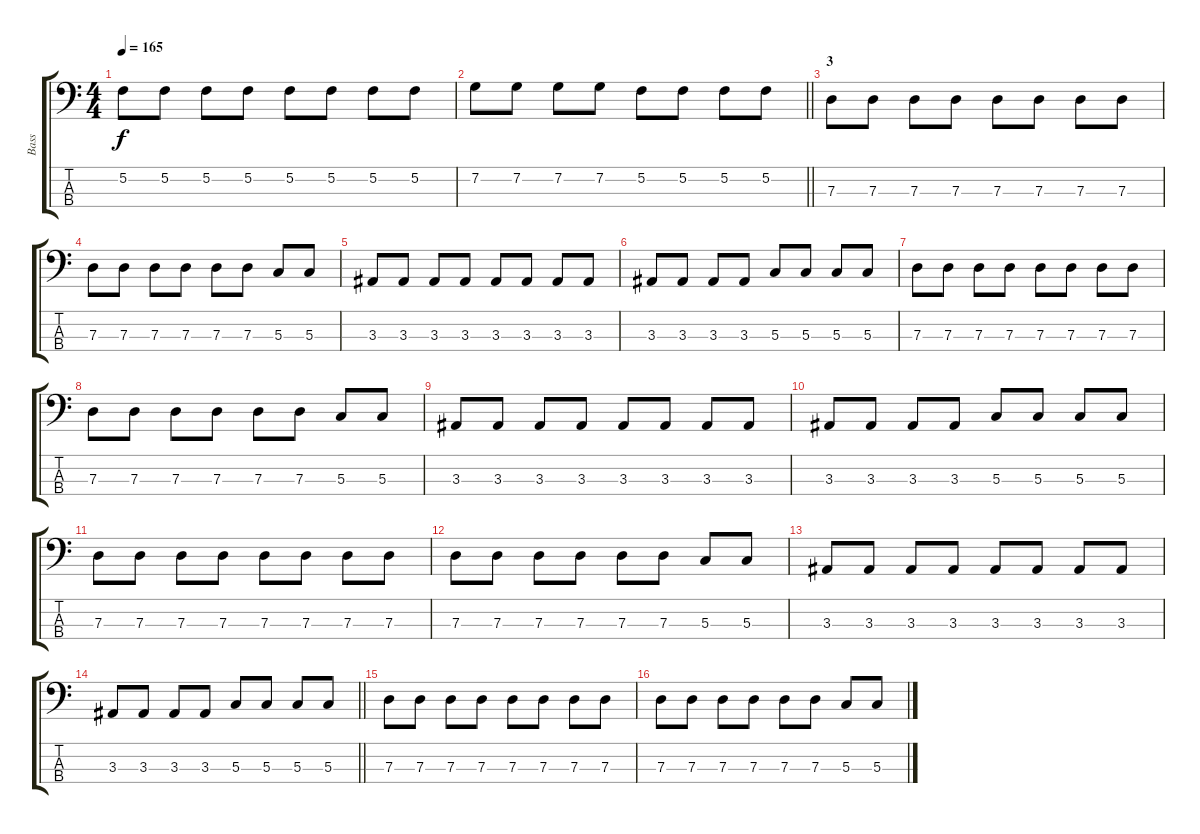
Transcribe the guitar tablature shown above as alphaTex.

\track ("Bass" "Bass") {instrument electricbassfinger}
\staff {score tabs}
\tuning (F2 C2 G1 D1) {hide}
\ts (4 4)
\tempo 165
\clef f4
\ks c
5.2.8{dy f} 5.2.8 5.2.8 5.2.8 5.2.8 5.2.8 5.2.8 5.2.8 |
\barLineRight lightlight
7.2.8 7.2.8 7.2.8 7.2.8 5.2.8 5.2.8 5.2.8 5.2.8 |
\section ("" "3")
7.3.8 7.3.8 7.3.8 7.3.8 7.3.8 7.3.8 7.3.8 7.3.8 |
7.3.8 7.3.8 7.3.8 7.3.8 7.3.8 7.3.8 5.3.8 5.3.8 |
3.3.8 3.3.8 3.3.8 3.3.8 3.3.8 3.3.8 3.3.8 3.3.8 |
3.3.8 3.3.8 3.3.8 3.3.8 5.3.8 5.3.8 5.3.8 5.3.8 |
7.3.8 7.3.8 7.3.8 7.3.8 7.3.8 7.3.8 7.3.8 7.3.8 |
7.3.8 7.3.8 7.3.8 7.3.8 7.3.8 7.3.8 5.3.8 5.3.8 |
3.3.8 3.3.8 3.3.8 3.3.8 3.3.8 3.3.8 3.3.8 3.3.8 |
3.3.8 3.3.8 3.3.8 3.3.8 5.3.8 5.3.8 5.3.8 5.3.8 |
7.3.8 7.3.8 7.3.8 7.3.8 7.3.8 7.3.8 7.3.8 7.3.8 |
7.3.8 7.3.8 7.3.8 7.3.8 7.3.8 7.3.8 5.3.8 5.3.8 |
3.3.8 3.3.8 3.3.8 3.3.8 3.3.8 3.3.8 3.3.8 3.3.8 |
\barLineRight lightlight
3.3.8 3.3.8 3.3.8 3.3.8 5.3.8 5.3.8 5.3.8 5.3.8 |
7.3.8 7.3.8 7.3.8 7.3.8 7.3.8 7.3.8 7.3.8 7.3.8 |
7.3.8 7.3.8 7.3.8 7.3.8 7.3.8 7.3.8 5.3.8 5.3.8
